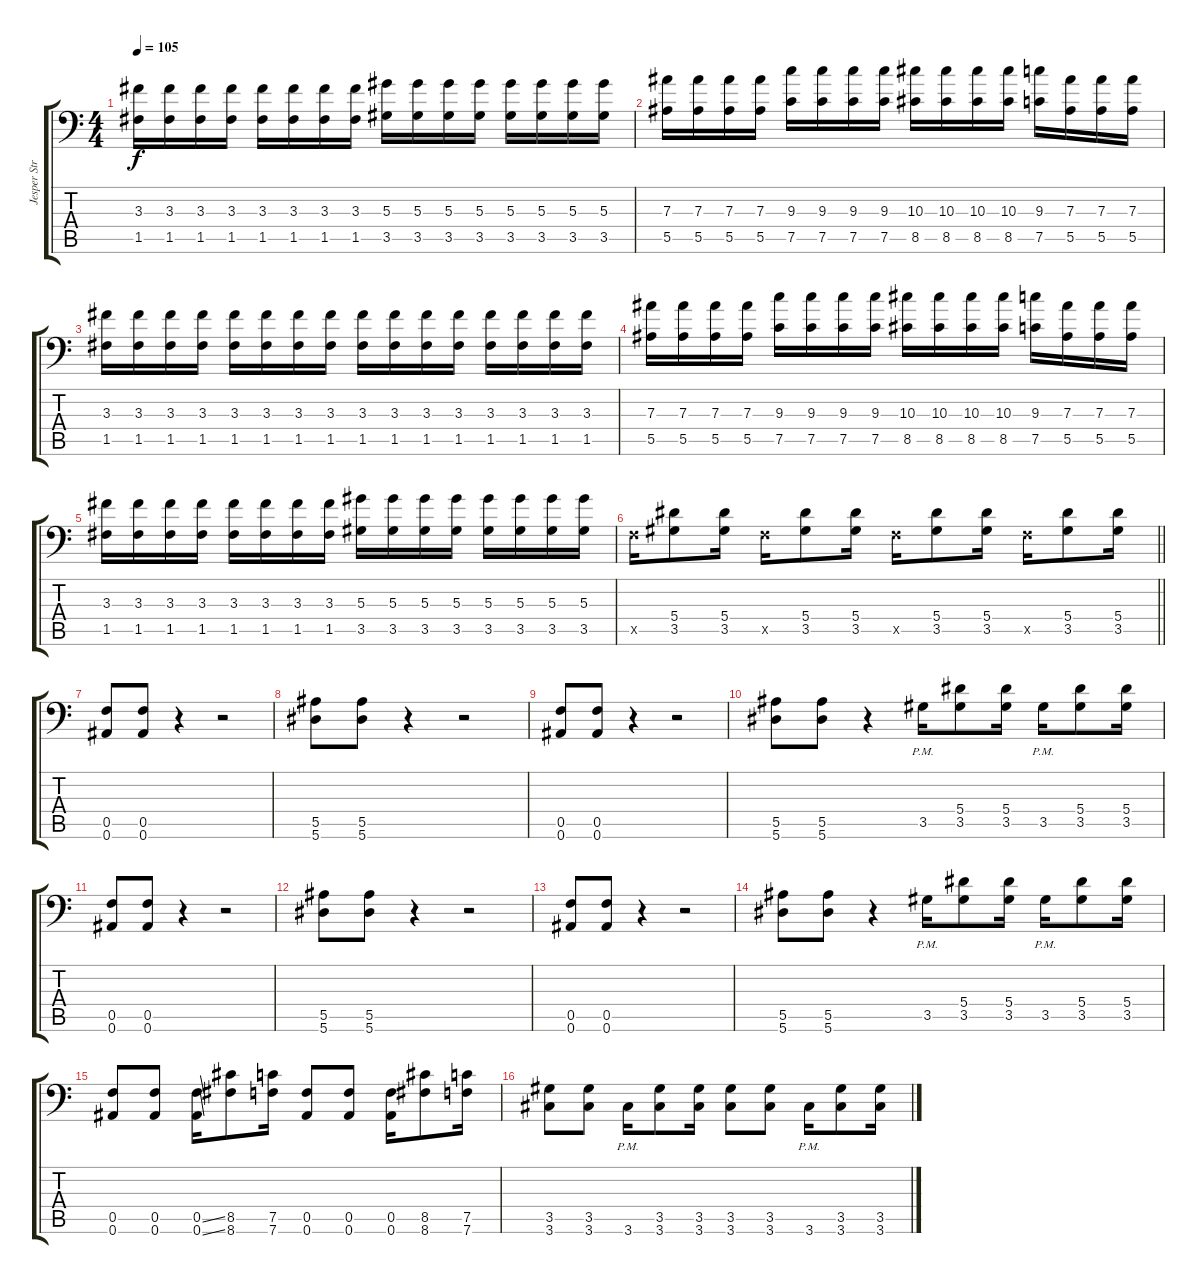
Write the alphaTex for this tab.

\track ("Jesper Strömblad" "Jesper Str") {instrument distortionguitar}
\staff {score tabs}
\tuning (C4 G3 Eb3 Bb2 F2 Bb1) {hide}
\ts (4 4)
\tempo 105
\clef f4
\ks c
(3.3 1.5).16{dy f} (3.3 1.5).16 (3.3 1.5).16 (3.3 1.5).16 (3.3 1.5).16 (3.3 1.5).16 (3.3 1.5).16 (3.3 1.5).16 (5.3 3.5).16 (5.3 3.5).16 (5.3 3.5).16 (5.3 3.5).16 (5.3 3.5).16 (5.3 3.5).16 (5.3 3.5).16 (5.3 3.5).16 |
(7.3 5.5).16 (7.3 5.5).16 (7.3 5.5).16 (7.3 5.5).16 (9.3 7.5).16 (9.3 7.5).16 (9.3 7.5).16 (9.3 7.5).16 (10.3 8.5).16 (10.3 8.5).16 (10.3 8.5).16 (10.3 8.5).16 (9.3 7.5).16 (7.3 5.5).16 (7.3 5.5).16 (7.3 5.5).16 |
(3.3 1.5).16 (3.3 1.5).16 (3.3 1.5).16 (3.3 1.5).16 (3.3 1.5).16 (3.3 1.5).16 (3.3 1.5).16 (3.3 1.5).16 (3.3 1.5).16 (3.3 1.5).16 (3.3 1.5).16 (3.3 1.5).16 (3.3 1.5).16 (3.3 1.5).16 (3.3 1.5).16 (3.3 1.5).16 |
(7.3 5.5).16 (7.3 5.5).16 (7.3 5.5).16 (7.3 5.5).16 (9.3 7.5).16 (9.3 7.5).16 (9.3 7.5).16 (9.3 7.5).16 (10.3 8.5).16 (10.3 8.5).16 (10.3 8.5).16 (10.3 8.5).16 (9.3 7.5).16 (7.3 5.5).16 (7.3 5.5).16 (7.3 5.5).16 |
(3.3 1.5).16 (3.3 1.5).16 (3.3 1.5).16 (3.3 1.5).16 (3.3 1.5).16 (3.3 1.5).16 (3.3 1.5).16 (3.3 1.5).16 (5.3 3.5).16 (5.3 3.5).16 (5.3 3.5).16 (5.3 3.5).16 (5.3 3.5).16 (5.3 3.5).16 (5.3 3.5).16 (5.3 3.5).16 |
\barLineRight lightlight
0.5{x}.16 (5.4 3.5).8 (5.4 3.5).16 0.5{x}.16 (5.4 3.5).8 (5.4 3.5).16 0.5{x}.16 (5.4 3.5).8 (5.4 3.5).16 0.5{x}.16 (5.4 3.5).8 (5.4 3.5).16 |
(0.5 0.6).8 (0.5 0.6).8 r.4 r.2 |
(5.5 5.6).8 (5.5 5.6).8 r.4 r.2 |
(0.5 0.6).8 (0.5 0.6).8 r.4 r.2 |
(5.5 5.6).8 (5.5 5.6).8 r.4 3.5{pm}.16 (5.4 3.5).8 (5.4 3.5).16 3.5{pm}.16 (5.4 3.5).8 (5.4 3.5).16 |
(0.5 0.6).8 (0.5 0.6).8 r.4 r.2 |
(5.5 5.6).8 (5.5 5.6).8 r.4 r.2 |
(0.5 0.6).8 (0.5 0.6).8 r.4 r.2 |
(5.5 5.6).8 (5.5 5.6).8 r.4 3.5{pm}.16 (5.4 3.5).8 (5.4 3.5).16 3.5{pm}.16 (5.4 3.5).8 (5.4 3.5).16 |
(0.5 0.6).8 (0.5 0.6).8 (0.5{ss} 0.6{ss}).16 (8.5 8.6).8 (7.5 7.6).16 (0.5 0.6).8 (0.5 0.6).8 (0.5 0.6).16 (8.5 8.6).8 (7.5 7.6).16 |
(3.5 3.6).8 (3.5 3.6).8 3.6{pm}.16 (3.5 3.6).8 (3.5 3.6).16 (3.5 3.6).8 (3.5 3.6).8 3.6{pm}.16 (3.5 3.6).8 (3.5 3.6).16
